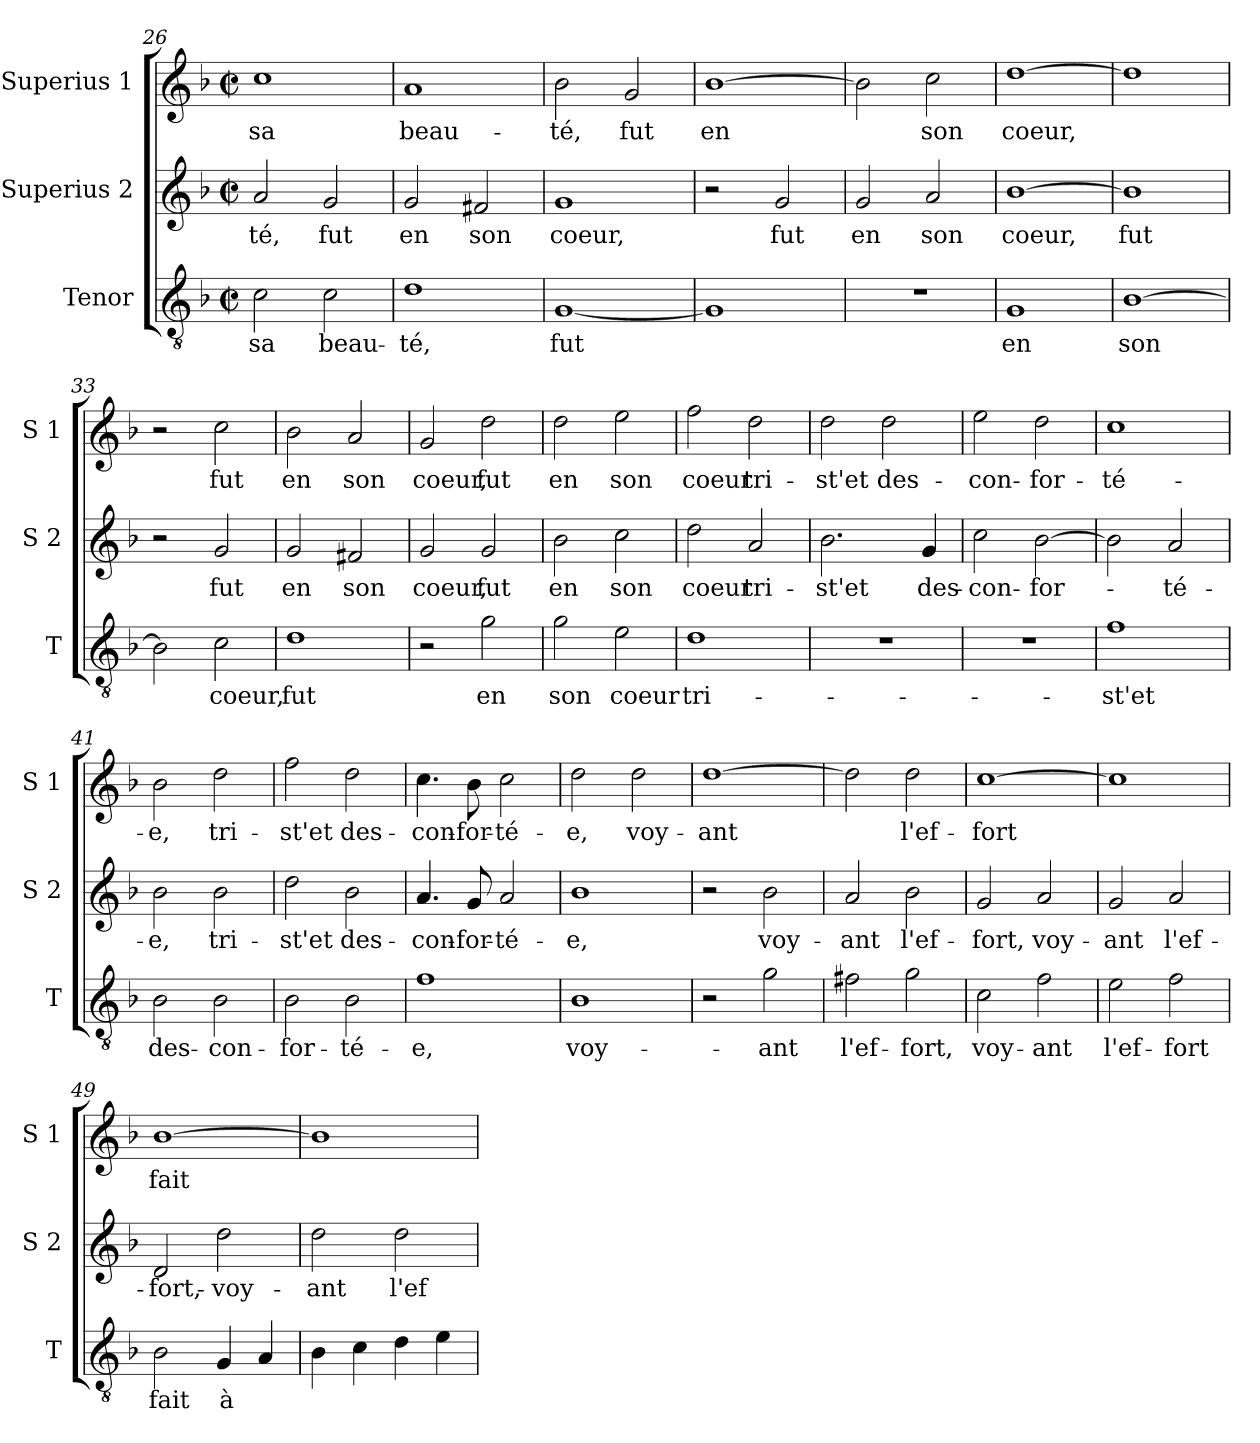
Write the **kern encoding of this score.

**kern	**text	**kern	**text	**kern	**text
*part3	*part3	*part2	*part2	*part1	*part1
*staff3	*staff3	*staff2	*staff2	*staff1	*staff1
*I"Tenor	*	*I"Superius 2	*	*I"Superius 1	*
*I'T	*	*I'S 2	*	*I'S 1	*
*clefGv2	*	*clefG2	*	*clefG2	*
*k[b-]	*	*k[b-]	*	*k[b-]	*
*F:	*	*F:	*	*F:	*
*M2/2	*	*M2/2	*	*M2/2	*
*met(c|)	*	*met(c|)	*	*met(c|)	*
=26	=26	=26	=26	=26	=26
!	!LO:LY:b	!	!LO:LY:b	!	!LO:LY:b
2c\	sa	2a/	-té,	1cc	sa
!	!LO:LY:b	!	!LO:LY:b	!	!
2c\	beau-	2g/	fut	.	.
=27	=27	=27	=27	=27	=27
!	!LO:LY:b	!	!LO:LY:b	!	!LO:LY:b
1d	-té,	2g/	en	1a	beau-
!	!	!	!LO:LY:b	!	!
.	.	2f#X/	son	.	.
=28	=28	=28	=28	=28	=28
!	!LO:LY:b	!	!LO:LY:b	!	!LO:LY:b
[1G	fut	1g	coeur,	2b-\	-té,
!	!	!	!	!	!LO:LY:b
.	.	.	.	2g/	fut
=29	=29	=29	=29	=29	=29
!	!	!	!	!	!LO:LY:b
1G]	.	2r	.	[1b-	en
!	!	!	!LO:LY:b	!	!
.	.	2g/	fut	.	.
!!LO:LB:g=z
=30	=30	=30	=30	=30	=30
!	!	!	!LO:LY:b	!	!
1r	.	2g/	en	2b-\]	.
!	!	!	!LO:LY:b	!	!LO:LY:b
.	.	2a/	son	2cc\	son
=31	=31	=31	=31	=31	=31
!	!LO:LY:b	!	!LO:LY:b	!	!LO:LY:b
1G	en	[1b-	coeur,	[1dd	coeur,
=32	=32	=32	=32	=32	=32
!	!LO:LY:b	!	!LO:LY:b	!	!
[1B-	son	1b-]	fut	1dd]	.
=33	=33	=33	=33	=33	=33
2B-\]	.	2r	.	2r	.
!	!LO:LY:b	!	!LO:LY:b	!	!LO:LY:b
2c\	coeur,	2g/	fut	2cc\	fut
=34	=34	=34	=34	=34	=34
!	!LO:LY:b	!	!LO:LY:b	!	!LO:LY:b
1d	fut	2g/	en	2b-\	en
!	!	!	!LO:LY:b	!	!LO:LY:b
.	.	2f#X/	son	2a/	son
=35	=35	=35	=35	=35	=35
!	!	!	!LO:LY:b	!	!LO:LY:b
2r	.	2g/	coeur,	2g/	coeur,
!	!LO:LY:b	!	!LO:LY:b	!	!LO:LY:b
2g\	en	2g/	fut	2dd\	fut
!!LO:LB:g=z
=36	=36	=36	=36	=36	=36
!	!LO:LY:b	!	!LO:LY:b	!	!LO:LY:b
2g\	son	2b-\	en	2dd\	en
!	!LO:LY:b	!	!LO:LY:b	!	!LO:LY:b
2e\	coeur	2cc\	son	2ee\	son
=37	=37	=37	=37	=37	=37
!	!LO:LY:b	!	!LO:LY:b	!	!LO:LY:b
1d	tri-	2dd\	coeur	2ff\	coeur
!	!	!	!LO:LY:b	!	!LO:LY:b
.	.	2a/	tri-	2dd\	tri-
=38	=38	=38	=38	=38	=38
!	!	!	!LO:LY:b	!	!LO:LY:b
1r	.	2.b-\	-st'et	2dd\	-st'et
!	!	!	!	!	!LO:LY:b
.	.	.	.	2dd\	des-
!	!	!	!LO:LY:b	!	!
.	.	4g/	des-	.	.
=39	=39	=39	=39	=39	=39
!	!	!	!LO:LY:b	!	!LO:LY:b
1r	.	2cc\	-con-	2ee\	-con-
!	!	!	!LO:LY:b	!	!LO:LY:b
.	.	[2b-\	-for-	2dd\	-for-
=40	=40	=40	=40	=40	=40
!	!LO:LY:b	!	!	!	!LO:LY:b
1f	-st'et	2b-\]	.	1cc	-té-
!	!	!	!LO:LY:b	!	!
.	.	2a/	-té-	.	.
=41	=41	=41	=41	=41	=41
!	!LO:LY:b	!	!LO:LY:b	!	!LO:LY:b
2B-\	des-	2b-\	-e,	2b-\	-e,
!	!LO:LY:b	!	!LO:LY:b	!	!LO:LY:b
2B-\	-con-	2b-\	tri-	2dd\	tri-
!!LO:PB:g=z
=42	=42	=42	=42	=42	=42
!	!LO:LY:b	!	!LO:LY:b	!	!LO:LY:b
2B-\	-for-	2dd\	-st'et	2ff\	-st'et
!	!LO:LY:b	!	!LO:LY:b	!	!LO:LY:b
2B-\	-té-	2b-\	des-	2dd\	des-
=43	=43	=43	=43	=43	=43
!	!LO:LY:b	!	!LO:LY:b	!	!LO:LY:b
1f	-e,	4.a/	-con-	4.cc\	-con-
!	!	!	!LO:LY:b	!	!LO:LY:b
.	.	8g/	-for-	8b-\	-for-
!	!	!	!LO:LY:b	!	!LO:LY:b
.	.	2a/	-té-	2cc\	-té-
=44	=44	=44	=44	=44	=44
!	!LO:LY:b	!	!LO:LY:b	!	!LO:LY:b
1B-	voy-	1b-	-e,	2dd\	-e,
!	!	!	!	!	!LO:LY:b
.	.	.	.	2dd\	voy-
=45	=45	=45	=45	=45	=45
!	!	!	!	!	!LO:LY:b
2r	.	2r	.	[1dd	-ant
!	!LO:LY:b	!	!LO:LY:b	!	!
2g\	-ant	2b-\	voy-	.	.
=46	=46	=46	=46	=46	=46
!	!LO:LY:b	!	!LO:LY:b	!	!
2f#X\	l'ef-	2a/	-ant	2dd\]	.
!	!LO:LY:b	!	!LO:LY:b	!	!LO:LY:b
2g\	-fort,	2b-\	l'ef-	2dd\	l'ef-
=47	=47	=47	=47	=47	=47
!	!LO:LY:b	!	!LO:LY:b	!	!LO:LY:b
2c\	voy-	2g/	-fort,	[1cc	-fort
!	!LO:LY:b	!	!LO:LY:b	!	!
2f\	-ant	2a/	voy-	.	.
!!LO:LB:g=z
=48	=48	=48	=48	=48	=48
!	!LO:LY:b	!	!LO:LY:b	!	!
2e\	l'ef-	2g/	-ant	1cc]	.
!	!LO:LY:b	!	!LO:LY:b	!	!
2f\	-fort	2a/	l'ef-	.	.
=49	=49	=49	=49	=49	=49
!	!LO:LY:b	!	!LO:LY:b	!	!LO:LY:b
2B-\	fait	2d/	-fort,-	[1b-	fait
!	!LO:LY:b	!	!LO:LY:b	!	!
4G/	à	2dd\	-voy-	.	.
4A/	.	.	.	.	.
=50	=50	=50	=50	=50	=50
!	!	!	!LO:LY:b	!	!
4B-\	.	2dd\	-ant	1b-]	.
4c\	.	.	.	.	.
!	!	!	!LO:LY:b	!	!
4d\	.	2dd\	l'ef-	.	.
4e\	.	.	.	.	.
=	=	=	=	=	=
*-	*-	*-	*-	*-	*-
